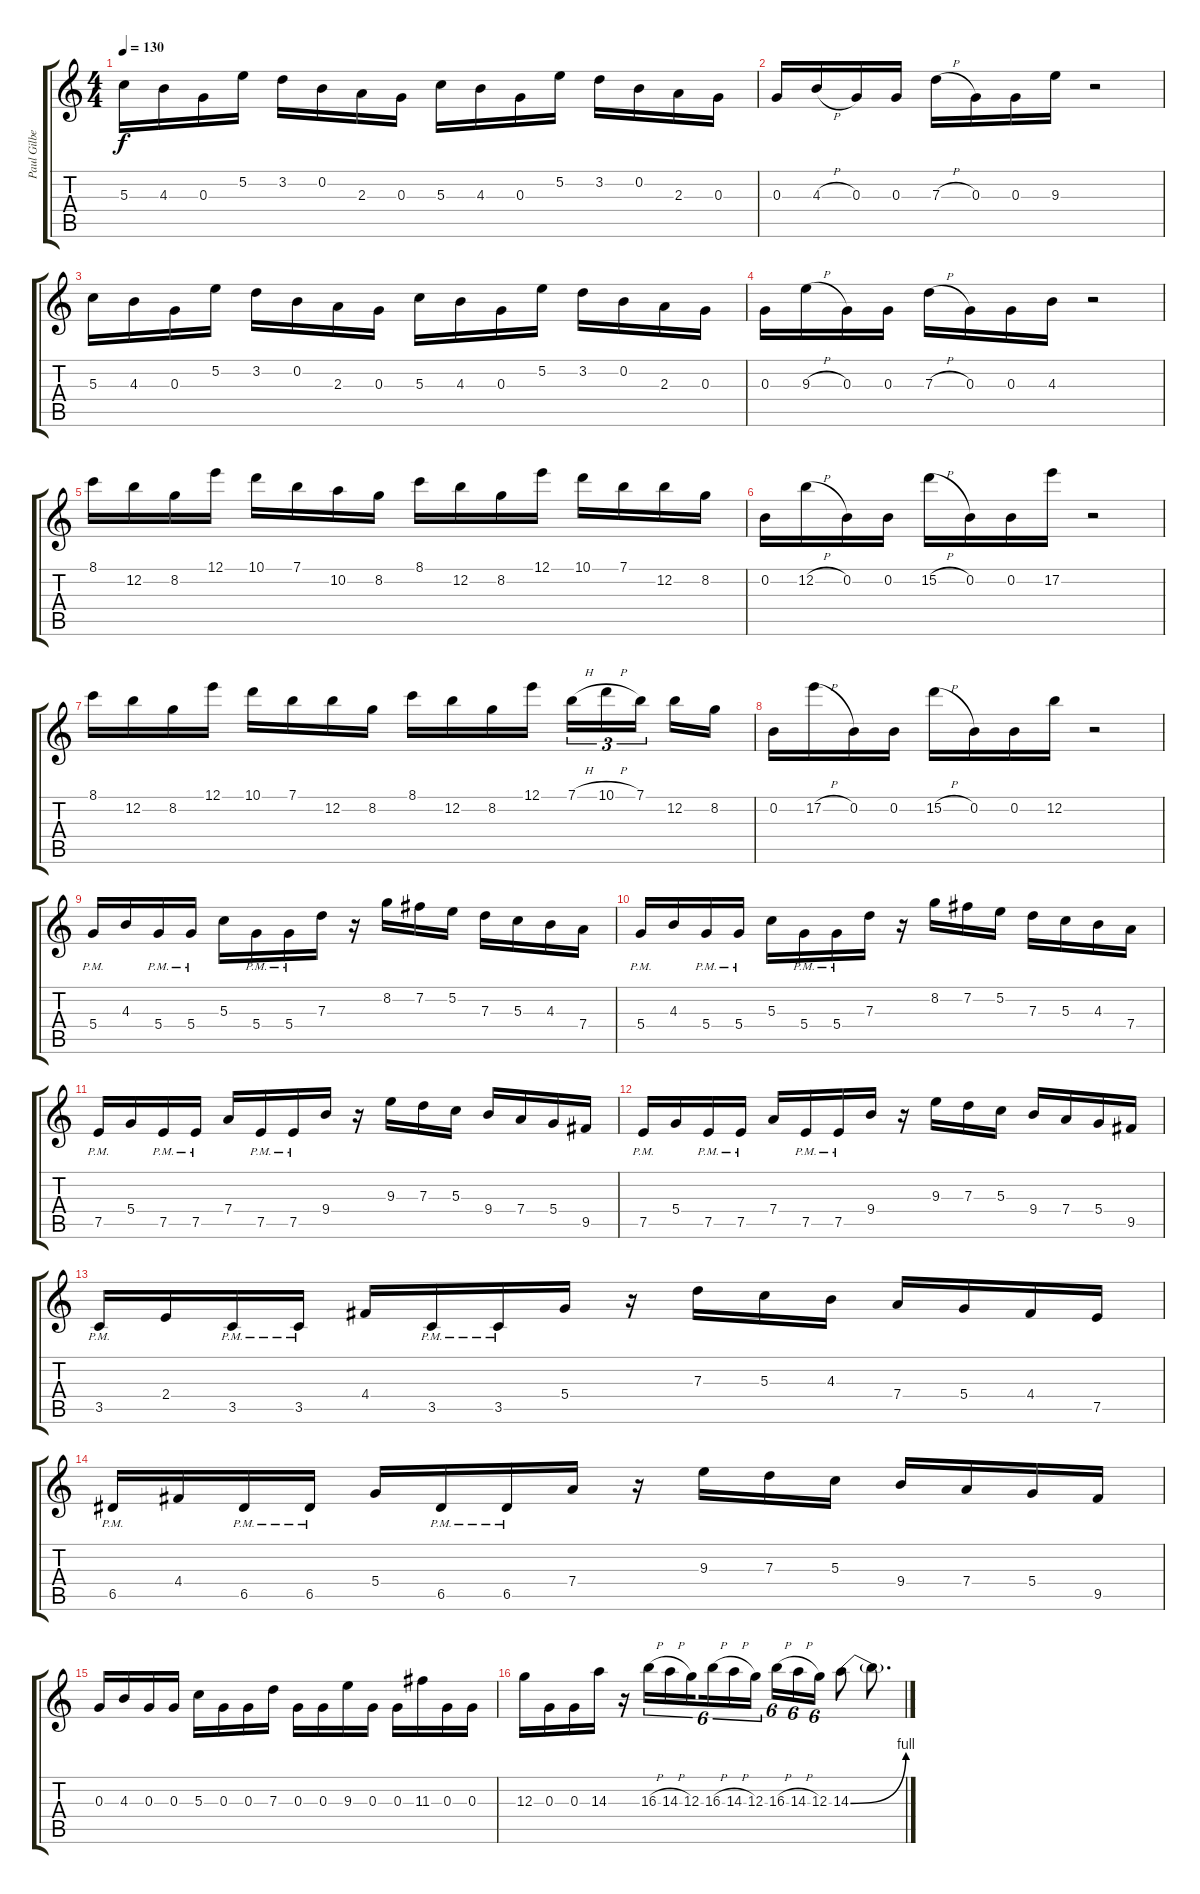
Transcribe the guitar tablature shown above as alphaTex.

\track ("Paul Gilbert (Rythm Guitar)" "Paul Gilbe") {instrument distortionguitar}
\staff {score tabs}
\tuning (E4 B3 G3 D3 A2 E2) {hide}
\ts (4 4)
\tempo 130
\clef g2
\ks c
5.3.16{dy f instrument distortionguitar} 4.3.16 0.3.16 5.2.16 3.2.16 0.2.16 2.3.16 0.3.16 5.3.16 4.3.16 0.3.16 5.2.16 3.2.16 0.2.16 2.3.16 0.3.16 |
0.3.16 4.3{h}.16 0.3.16 0.3.16 7.3{h}.16 0.3.16 0.3.16 9.3.16 r.2 |
5.3.16 4.3.16 0.3.16 5.2.16 3.2.16 0.2.16 2.3.16 0.3.16 5.3.16 4.3.16 0.3.16 5.2.16 3.2.16 0.2.16 2.3.16 0.3.16 |
0.3.16 9.3{h}.16 0.3.16 0.3.16 7.3{h}.16 0.3.16 0.3.16 4.3.16 r.2 |
8.1.16 12.2.16 8.2.16 12.1.16 10.1.16 7.1.16 10.2.16 8.2.16 8.1.16 12.2.16 8.2.16 12.1.16 10.1.16 7.1.16 12.2.16 8.2.16 |
0.2.16 12.2{h}.16 0.2.16 0.2.16 15.2{h}.16 0.2.16 0.2.16 17.2.16 r.2 |
8.1.16 12.2.16 8.2.16 12.1.16 10.1.16 7.1.16 12.2.16 8.2.16 8.1.16 12.2.16 8.2.16 12.1.16 7.1{h}.16{tu (3 2)} 10.1{h}.16{tu (3 2)} 7.1.16{tu (3 2) beam splitsecondary} 12.2.16 8.2.16 |
0.2.16 17.2{h}.16 0.2.16 0.2.16 15.2{h}.16 0.2.16 0.2.16 12.2.16 r.2 |
5.4{pm}.16 4.3.16 5.4{pm}.16 5.4{pm}.16 5.3.16 5.4{pm}.16 5.4{pm}.16 7.3.16 r.16 8.2.16 7.2.16 5.2.16 7.3.16 5.3.16 4.3.16 7.4.16 |
5.4{pm}.16 4.3.16 5.4{pm}.16 5.4{pm}.16 5.3.16 5.4{pm}.16 5.4{pm}.16 7.3.16 r.16 8.2.16 7.2.16 5.2.16 7.3.16 5.3.16 4.3.16 7.4.16 |
7.5{pm}.16 5.4.16 7.5{pm}.16 7.5{pm}.16 7.4.16 7.5{pm}.16 7.5{pm}.16 9.4.16 r.16 9.3.16 7.3.16 5.3.16 9.4.16 7.4.16 5.4.16 9.5.16 |
7.5{pm}.16 5.4.16 7.5{pm}.16 7.5{pm}.16 7.4.16 7.5{pm}.16 7.5{pm}.16 9.4.16 r.16 9.3.16 7.3.16 5.3.16 9.4.16 7.4.16 5.4.16 9.5.16 |
3.5{pm}.16 2.4.16 3.5{pm}.16 3.5{pm}.16 4.4.16 3.5{pm}.16 3.5{pm}.16 5.4.16 r.16 7.3.16 5.3.16 4.3.16 7.4.16 5.4.16 4.4.16 7.5.16 |
6.5{pm}.16 4.4.16 6.5{pm}.16 6.5{pm}.16 5.4.16 6.5{pm}.16 6.5{pm}.16 7.4.16 r.16 9.3.16 7.3.16 5.3.16 9.4.16 7.4.16 5.4.16 9.5.16 |
0.3.16 4.3.16 0.3.16 0.3.16 5.3.16 0.3.16 0.3.16 7.3.16 0.3.16 0.3.16 9.3.16 0.3.16 0.3.16 11.3.16 0.3.16 0.3.16 |
12.3.16 0.3.16 0.3.16 14.3.16 r.16 16.3{h}.16{tu (6 4)} 14.3{h}.16{tu (6 4)} 12.3.16{tu (6 4) beam splitsecondary} 16.3{h}.16{tu (6 4)} 14.3{h}.16{tu (6 4)} 12.3.16{tu (6 4) beam splitsecondary} 16.3{h}.16{tu (6 4)} 14.3{h}.16{tu (6 4)} 12.3.16{tu (6 4)} 14.3{be (bend 0 0 60 4)}.8 14.3{t}.8{d}
